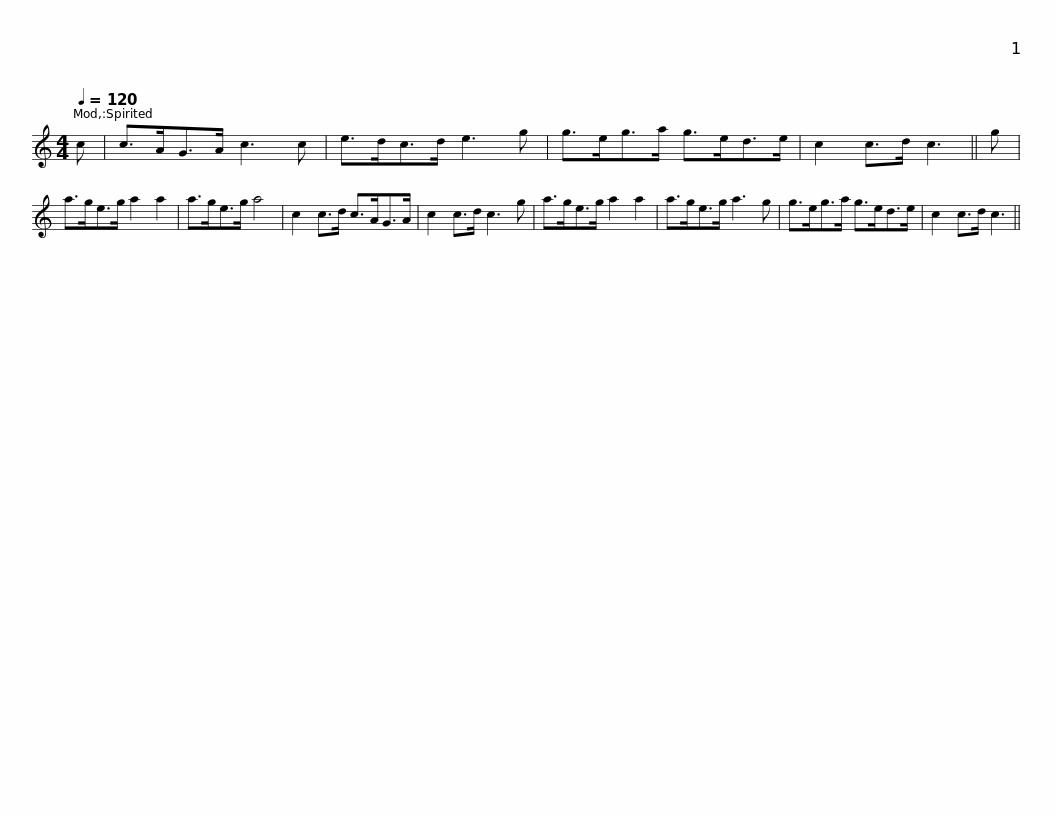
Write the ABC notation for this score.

X:1
L:1/8
Q:1/4=120
M:4/4
I:linebreak $
K:C
V:1 treble
V:1
 c | c>AG>A c3 c | e>dc>d e3 g | g>eg>a g>ed>e | c2 c>d c3 || %5
 g | a>ge>g a2 a2 |$ a>ge>g a4 | c2 c>d c>AG>A | c2 c>d c3 g | %10
 a>ge>g a2 a2 | a>ge>g a3 g | g>eg>a g>ed>e |$ c2 c>d c3 || %14
